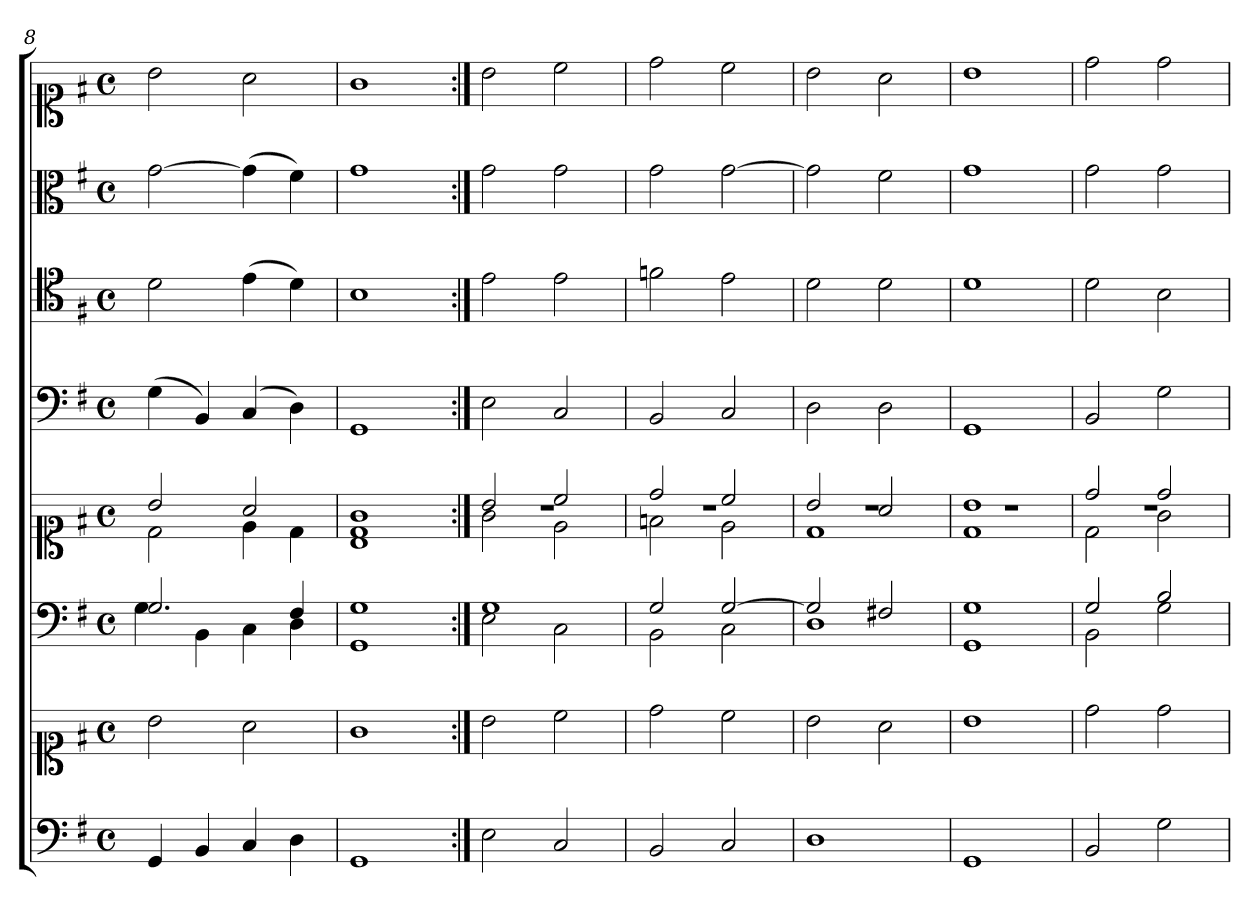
**kern	**kern	**kern	**kern	**kern	**kern	**kern	**kern
*part6	*part6	*part5	*part5	*part4	*part3	*part2	*part1
*staff8	*staff7	*staff6	*staff5	*staff4	*staff3	*staff2	*staff1
*clefF4	*clefC1	*clefF4	*clefC1	*clefF4	*clefC4	*clefC3	*clefC1
*k[f#]	*k[f#]	*k[f#]	*k[f#]	*k[f#]	*k[f#]	*k[f#]	*k[f#]
*G:	*G:	*G:	*G:	*G:	*G:	*G:	*G:
*M4/4	*M4/4	*M4/4	*M4/4	*M4/4	*M4/4	*M4/4	*M4/4
*met(c)	*met(c)	*met(c)	*met(c)	*met(c)	*met(c)	*met(c)	*met(c)
=8	=8	=8	=8	=8	=8	=8	=8
*	*	*^	*^	*	*	*	*
4GG	2b	2.G	4G	2b	2d	(4G	2d	[2g	2b
4BB	.	.	4BB	.	.	4BB)	.	.	.
4C	2a	.	4C	2a	4e	(4C	(4e	(4g]	2a
4D	.	4F#	4D	.	4d	4D)	4d)	4f#)	.
=9	=9	=9	=9	=9	=9	=9	=9	=9	=9
*	*	*	*	*	*^	*	*	*	*
1GG	1g	1G	1GG	1g	1d	1B\	1GG	1B	1g	1g
=10:|!	=10:|!	=10:|!	=10:|!	=10:|!	=10:|!	=10:|!	=10:|!	=10:|!	=10:|!	=10:|!
2E	2b	1G	2E	2b	2g	1r	2E	2e	2g	2b
2C	2cc	.	2C	2cc	2e	.	2C	2e	2g	2cc
=11	=11	=11	=11	=11	=11	=11	=11	=11	=11	=11
2BB	2dd	2G	2BB	2dd	2fn	1r	2BB	2fn	2g	2dd
2C	2cc	[2G	2C	2cc	2e	.	2C	2e	[2g	2cc
=12	=12	=12	=12	=12	=12	=12	=12	=12	=12	=12
1D	2b	2G]	1D	2b	1d	1r	2D	2d	2g]	2b
.	2a	2F#X	.	2a	.	.	2D	2d	2f#	2a
=13	=13	=13	=13	=13	=13	=13	=13	=13	=13	=13
1GG	1b	1G	1GG	1b	1d	1r	1GG	1d	1g	1b
=14	=14	=14	=14	=14	=14	=14	=14	=14	=14	=14
2BB	2dd	2G	2BB	2dd	2d	1r	2BB	2d	2g	2dd
2G	2dd	2B	2G	2dd	2g	.	2G	2B	2g	2dd
*	*	*v	*v	*	*	*	*	*	*	*
*	*	*	*v	*v	*v	*	*	*	*
=	=	=	=	=	=	=	=
*-	*-	*-	*-	*-	*-	*-	*-
